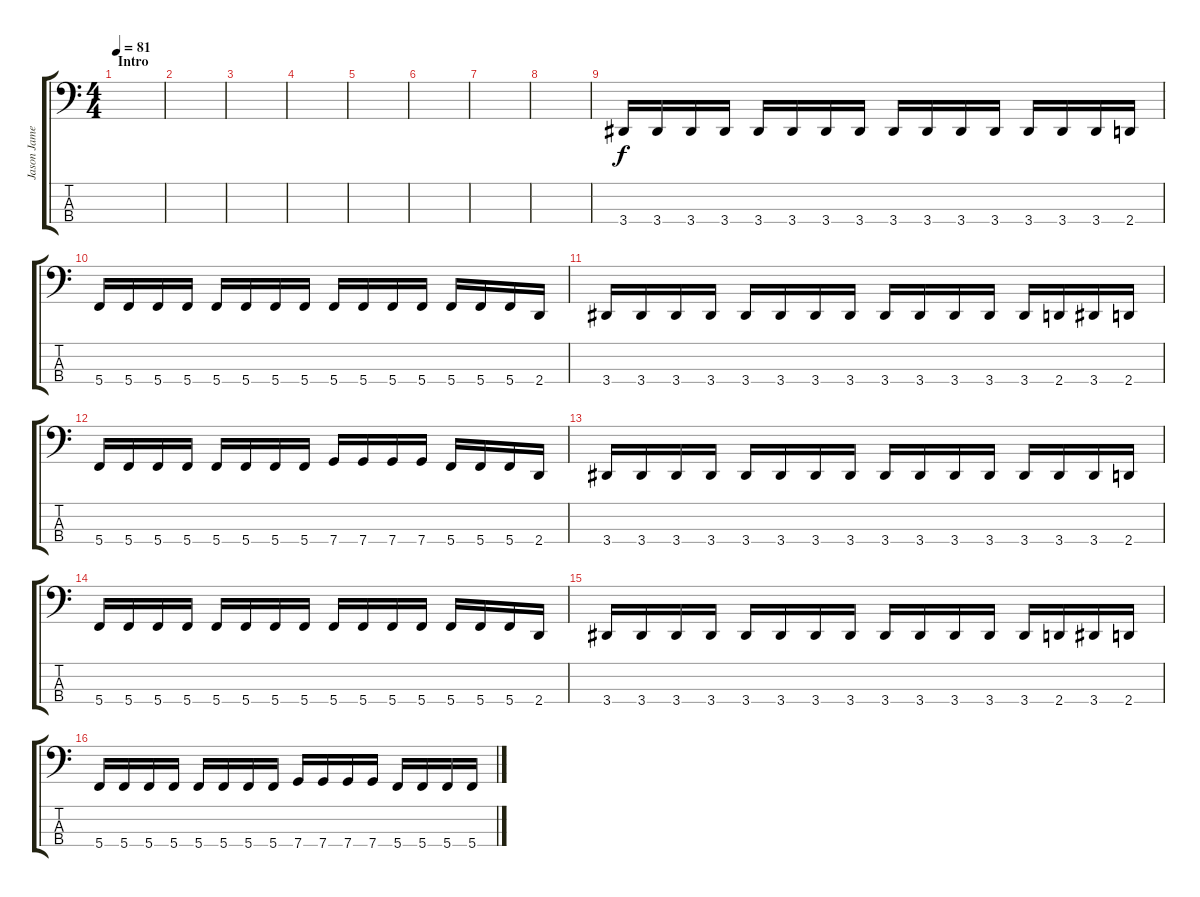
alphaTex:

\track ("Jason James" "Jason Jame") {instrument electricbasspick}
\staff {score tabs}
\tuning (F2 C2 G1 C1) {hide}
\ts (4 4)
\section ("" "Intro")
\tempo 81
\clef f4
\ks c
|
|
|
|
|
|
|
|
3.4.16 3.4.16 3.4.16 3.4.16 3.4.16 3.4.16 3.4.16 3.4.16 3.4.16 3.4.16 3.4.16 3.4.16 3.4.16 3.4.16 3.4.16 2.4.16 |
5.4.16 5.4.16 5.4.16 5.4.16 5.4.16 5.4.16 5.4.16 5.4.16 5.4.16 5.4.16 5.4.16 5.4.16 5.4.16 5.4.16 5.4.16 2.4.16 |
3.4.16 3.4.16 3.4.16 3.4.16 3.4.16 3.4.16 3.4.16 3.4.16 3.4.16 3.4.16 3.4.16 3.4.16 3.4.16 2.4.16 3.4.16 2.4.16 |
5.4.16 5.4.16 5.4.16 5.4.16 5.4.16 5.4.16 5.4.16 5.4.16 7.4.16 7.4.16 7.4.16 7.4.16 5.4.16 5.4.16 5.4.16 2.4.16 |
3.4.16 3.4.16 3.4.16 3.4.16 3.4.16 3.4.16 3.4.16 3.4.16 3.4.16 3.4.16 3.4.16 3.4.16 3.4.16 3.4.16 3.4.16 2.4.16 |
5.4.16 5.4.16 5.4.16 5.4.16 5.4.16 5.4.16 5.4.16 5.4.16 5.4.16 5.4.16 5.4.16 5.4.16 5.4.16 5.4.16 5.4.16 2.4.16 |
3.4.16 3.4.16 3.4.16 3.4.16 3.4.16 3.4.16 3.4.16 3.4.16 3.4.16 3.4.16 3.4.16 3.4.16 3.4.16 2.4.16 3.4.16 2.4.16 |
5.4.16 5.4.16 5.4.16 5.4.16 5.4.16 5.4.16 5.4.16 5.4.16 7.4.16 7.4.16 7.4.16 7.4.16 5.4.16 5.4.16 5.4.16 5.4.16
